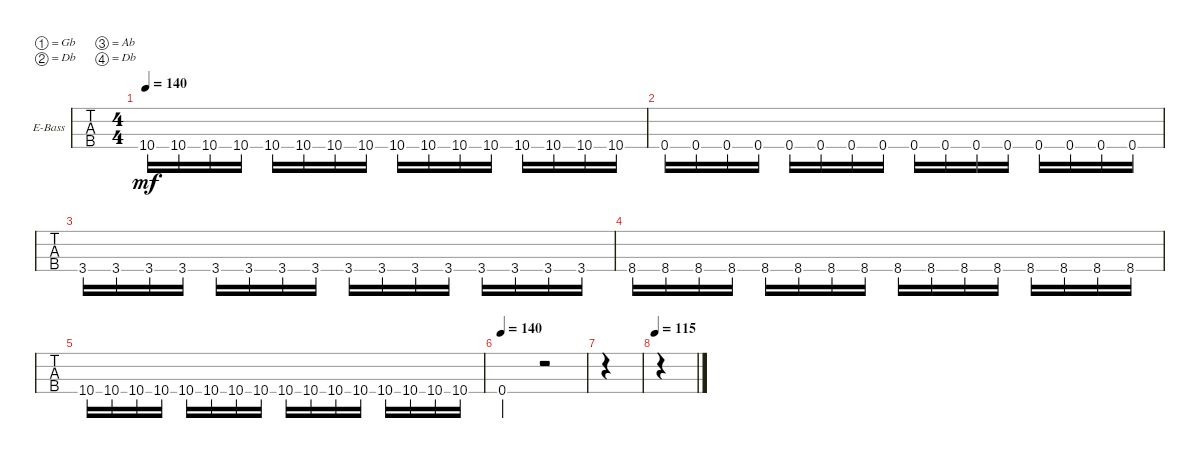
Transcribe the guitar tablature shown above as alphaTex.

\bracketExtendMode groupsimilarinstruments
\firstSystemTrackNameOrientation horizontal
\otherSystemsTrackNameOrientation horizontal
\track ("Electric Bass" "E-Bass") {instrument electricbassfinger}
\staff {tabs}
\tuning (Gb2 Db2 Ab1 Db1)
\ts (4 4)
\tempo 140
\clef f4
\ks c
10.4.16{dy mf} 10.4.16 10.4.16 10.4.16 10.4.16 10.4.16 10.4.16 10.4.16 10.4.16 10.4.16 10.4.16 10.4.16 10.4.16 10.4.16 10.4.16 10.4.16 |
0.4.16 0.4.16 0.4.16 0.4.16 0.4.16 0.4.16 0.4.16 0.4.16 0.4.16 0.4.16 0.4.16 0.4.16 0.4.16 0.4.16 0.4.16 0.4.16 |
3.4.16 3.4.16 3.4.16 3.4.16 3.4.16 3.4.16 3.4.16 3.4.16 3.4.16 3.4.16 3.4.16 3.4.16 3.4.16 3.4.16 3.4.16 3.4.16 |
8.4.16 8.4.16 8.4.16 8.4.16 8.4.16 8.4.16 8.4.16 8.4.16 8.4.16 8.4.16 8.4.16 8.4.16 8.4.16 8.4.16 8.4.16 8.4.16 |
10.4.16 10.4.16 10.4.16 10.4.16 10.4.16 10.4.16 10.4.16 10.4.16 10.4.16 10.4.16 10.4.16 10.4.16 10.4.16 10.4.16 10.4.16 10.4.16 |
\tempo 140
0.4.2 r.2 |
|
\tempo 115
